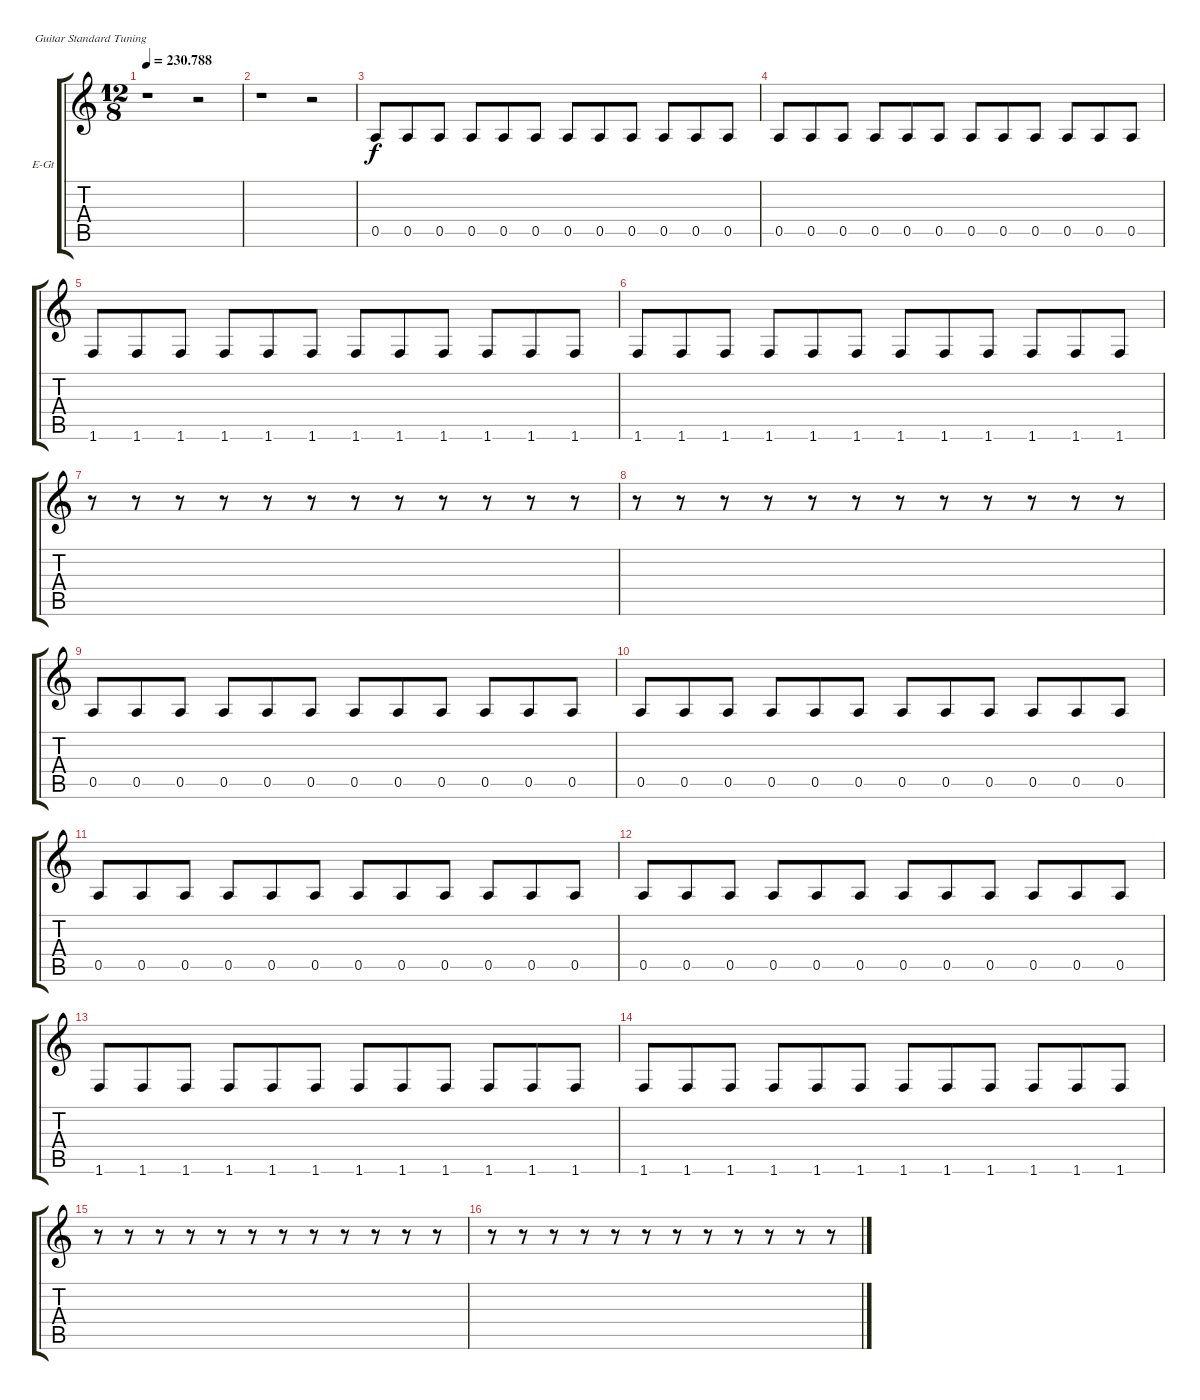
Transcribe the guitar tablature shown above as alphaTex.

\bracketExtendMode groupsimilarinstruments
\firstSystemTrackNameOrientation horizontal
\otherSystemsTrackNameOrientation horizontal
\track ("Ритм" "E-Gt") {instrument distortionguitar}
\staff {score tabs}
\tuning (E4 B3 G3 D3 A2 E2)
\ts (12 8)
\tempo
230.788
\accidentals auto
\clef g2
\ottava regular
\simile none
\ks c
r.1{dy f} r.2 |
r.1 r.2 |
0.5.8 0.5.8 0.5.8 0.5.8 0.5.8 0.5.8 0.5.8 0.5.8 0.5.8 0.5.8 0.5.8 0.5.8 |
0.5.8 0.5.8 0.5.8 0.5.8 0.5.8 0.5.8 0.5.8 0.5.8 0.5.8 0.5.8 0.5.8 0.5.8 |
1.6.8 1.6.8 1.6.8 1.6.8 1.6.8 1.6.8 1.6.8 1.6.8 1.6.8 1.6.8 1.6.8 1.6.8 |
1.6.8 1.6.8 1.6.8 1.6.8 1.6.8 1.6.8 1.6.8 1.6.8 1.6.8 1.6.8 1.6.8 1.6.8 |
r.8 r.8 r.8 r.8 r.8 r.8 r.8 r.8 r.8 r.8 r.8 r.8 |
r.8 r.8 r.8 r.8 r.8 r.8 r.8 r.8 r.8 r.8 r.8 r.8 |
0.5.8 0.5.8 0.5.8 0.5.8 0.5.8 0.5.8 0.5.8 0.5.8 0.5.8 0.5.8 0.5.8 0.5.8 |
0.5.8 0.5.8 0.5.8 0.5.8 0.5.8 0.5.8 0.5.8 0.5.8 0.5.8 0.5.8 0.5.8 0.5.8 |
0.5.8 0.5.8 0.5.8 0.5.8 0.5.8 0.5.8 0.5.8 0.5.8 0.5.8 0.5.8 0.5.8 0.5.8 |
0.5.8 0.5.8 0.5.8 0.5.8 0.5.8 0.5.8 0.5.8 0.5.8 0.5.8 0.5.8 0.5.8 0.5.8 |
1.6.8 1.6.8 1.6.8 1.6.8 1.6.8 1.6.8 1.6.8 1.6.8 1.6.8 1.6.8 1.6.8 1.6.8 |
1.6.8 1.6.8 1.6.8 1.6.8 1.6.8 1.6.8 1.6.8 1.6.8 1.6.8 1.6.8 1.6.8 1.6.8 |
r.8 r.8 r.8 r.8 r.8 r.8 r.8 r.8 r.8 r.8 r.8 r.8 |
r.8 r.8 r.8 r.8 r.8 r.8 r.8 r.8 r.8 r.8 r.8 r.8
